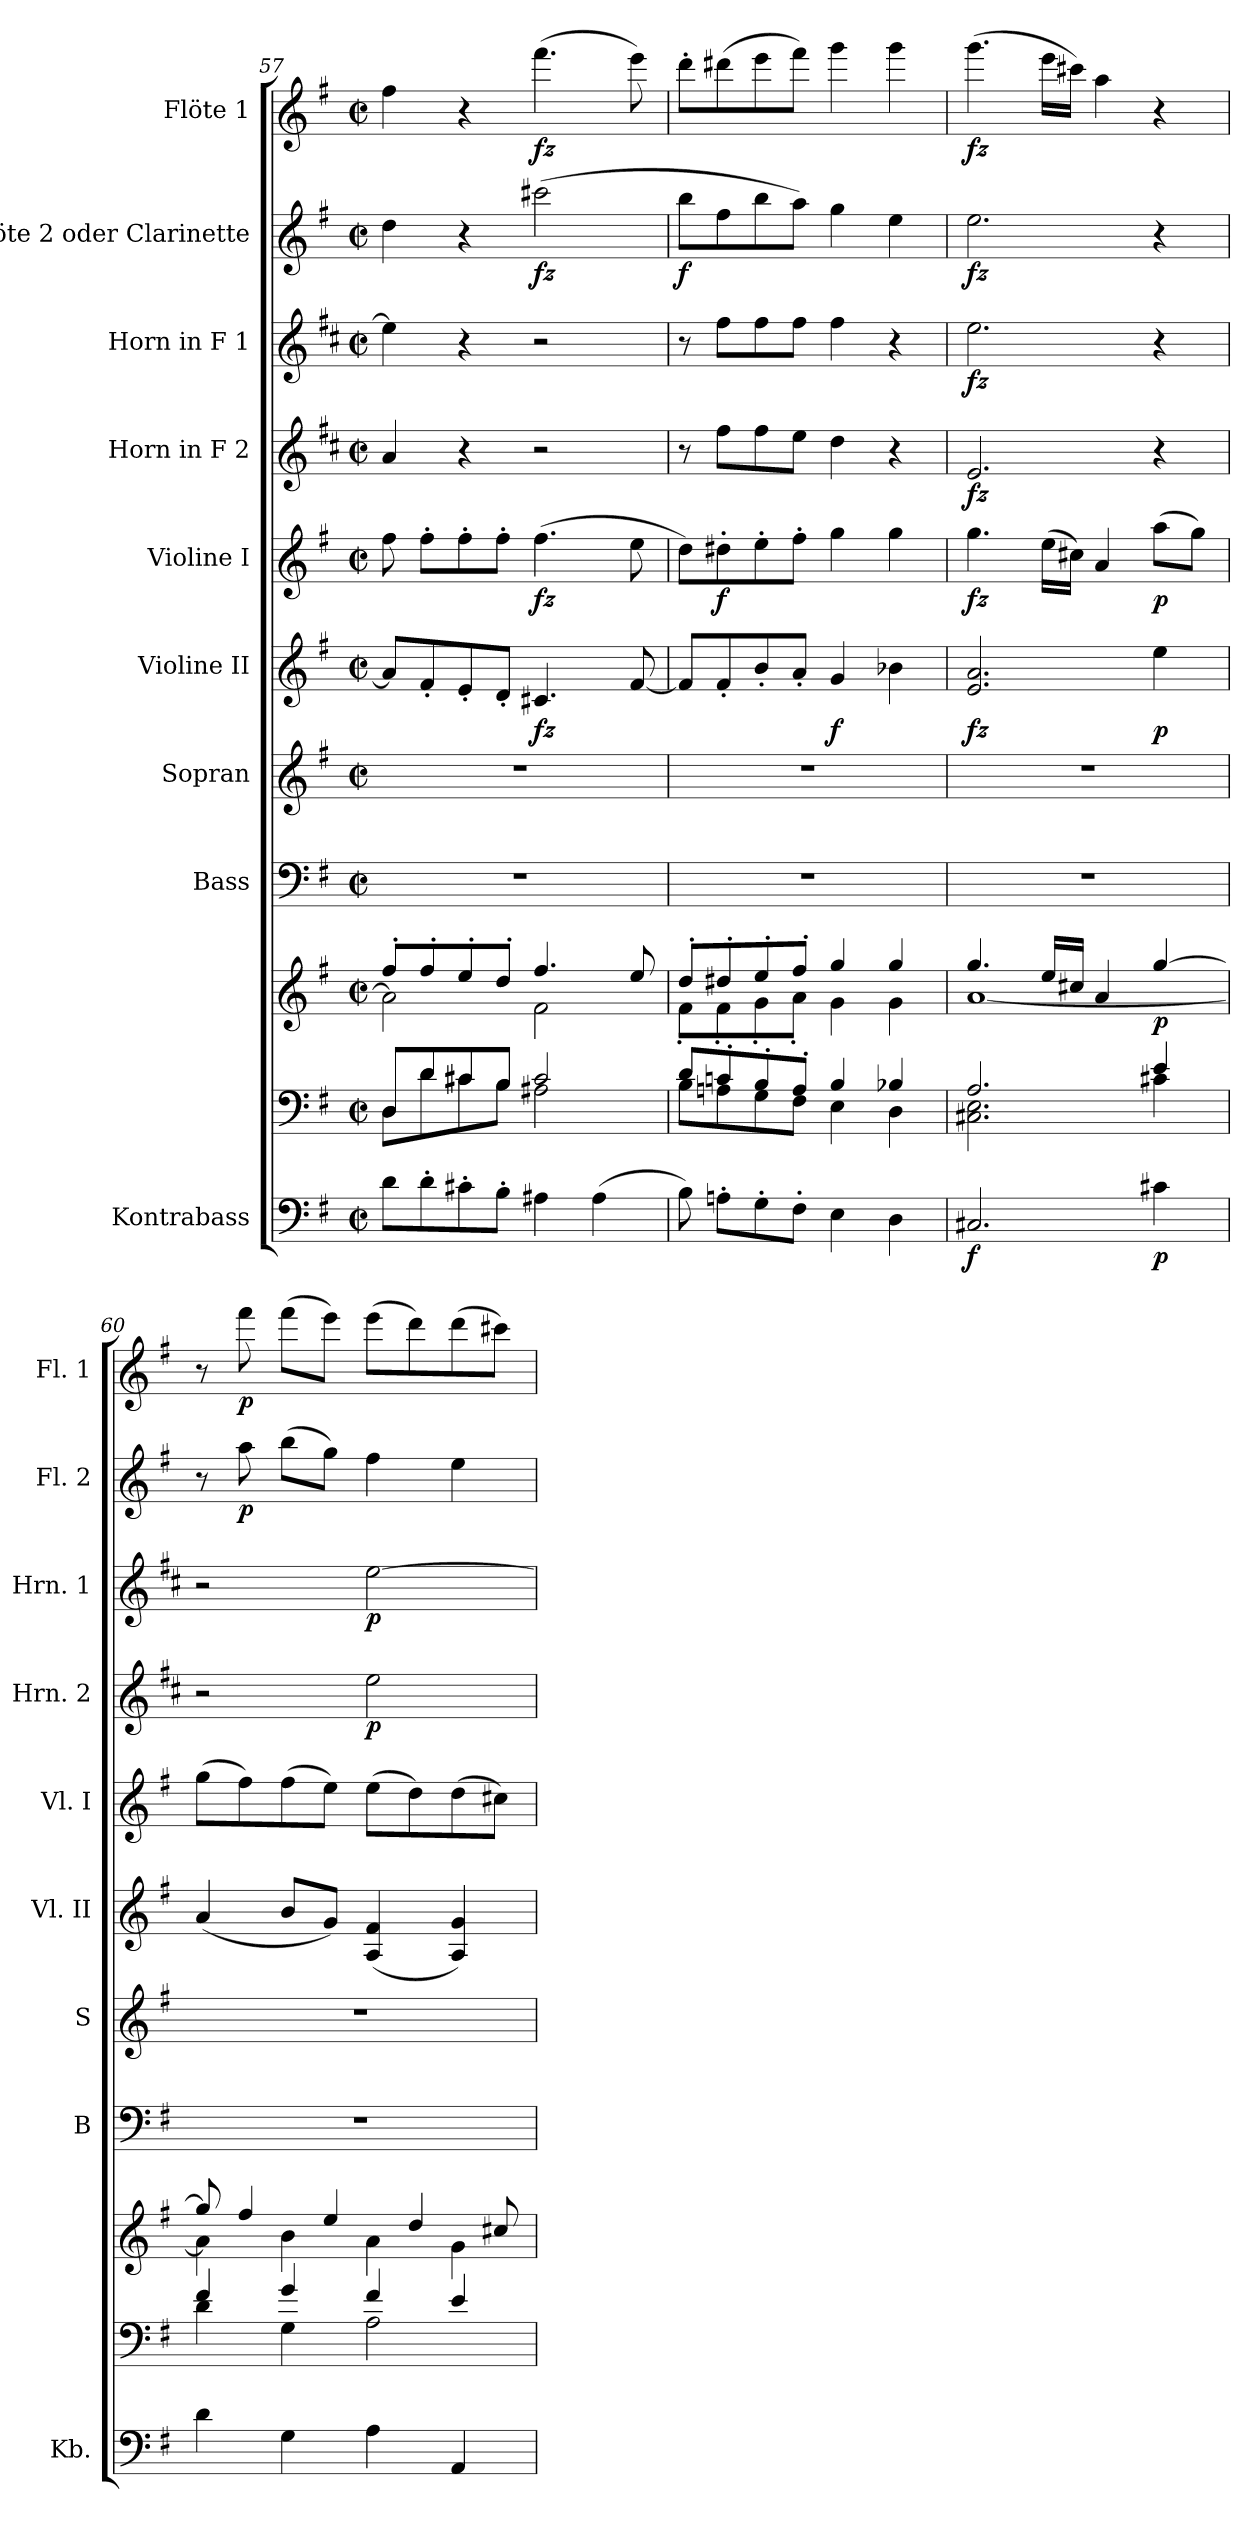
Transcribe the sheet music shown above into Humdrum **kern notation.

**kern	**dynam	**kern	**kern	**dynam	**kern	**kern	**kern	**dynam	**kern	**dynam	**kern	**dynam	**kern	**dynam	**kern	**dynam	**kern	**dynam
*part10	*part10	*part9	*part9	*part9	*part8	*part7	*part6	*part6	*part5	*part5	*part4	*part4	*part3	*part3	*part2	*part2	*part1	*part1
*staff11	*staff11	*staff10	*staff9	*staff9/10	*staff8	*staff7	*staff6	*staff6	*staff5	*staff5	*staff4	*staff4	*staff3	*staff3	*staff2	*staff2	*staff1	*staff1
*I"Kontrabass	*	*	*	*	*I"Bass	*I"Sopran	*I"Violine II	*	*I"Violine I	*	*I"Horn in F 2	*	*I"Horn in F 1	*	*I"Flöte 2 oder Clarinette	*	*I"Flöte 1	*
*I'Kb.	*	*	*	*	*I'B	*I'S	*I'Vl. II	*	*I'Vl. I	*	*I'Hrn. 2	*	*I'Hrn. 1	*	*I'Fl. 2	*	*I'Fl. 1	*
*clefF4	*	*clefF4	*clefG2	*	*clefF4	*clefG2	*clefG2	*	*clefG2	*	*clefG2	*	*clefG2	*	*clefG2	*	*clefG2	*
*ITrd7c12	*	*	*	*	*	*	*	*	*	*	*ITrd4c7	*	*ITrd4c7	*	*	*	*	*
*k[f#]	*	*k[f#]	*k[f#]	*	*k[f#]	*k[f#]	*k[f#]	*	*k[f#]	*	*k[f#]	*	*k[f#]	*	*k[f#]	*	*k[f#]	*
*G:	*	*G:	*G:	*	*G:	*G:	*G:	*	*G:	*	*G:	*	*G:	*	*G:	*	*G:	*
*M2/2	*	*M2/2	*M2/2	*	*M2/2	*M2/2	*M2/2	*	*M2/2	*	*M2/2	*	*M2/2	*	*M2/2	*	*M2/2	*
*met(c|)	*	*met(c|)	*met(c|)	*	*met(c|)	*met(c|)	*met(c|)	*	*met(c|)	*	*met(c|)	*	*met(c|)	*	*met(c|)	*	*met(c|)	*
=57	=57	=57	=57	=57	=57	=57	=57	=57	=57	=57	=57	=57	=57	=57	=57	=57	=57	=57
*	*	*^	*^	*	*	*	*	*	*	*	*	*	*	*	*	*	*	*
8D\L	.	8D/L	8D\L	8ff#'</L	2a\]	.	1r	1r	8a/L]	.	8ff#\	.	4d/	.	4a\]	.	4dd\	.	4ff#\	.
8D'>\	.	8d/	8d\	8ff#'</	.	.	.	.	8f#'</	.	8ff#'>\L	.	.	.	.	.	.	.	.	.
8C#X'>\	.	8c#X/	8c#X\	8ee'</	.	.	.	.	8e'</	.	8ff#'>\	.	4r	.	4r	.	4r	.	4r	.
8BB'>\J	.	8B/J	8B\J	8dd'</J	.	.	.	.	8d'</J	.	8ff#'>\J	.	.	.	.	.	.	.	.	.
!	!	!	!	!	!	!	!	!	!	!LO:DY:b	!	!LO:DY:b	!	!	!	!	!	!LO:DY:b	!	!LO:DY:b
4AA#X\	.	2c#/	2A#X\	4.ff#/	2f#\	.	.	.	4.c#X/	fz	(>4.ff#\	fz	2r	.	2r	.	(>2ccc#X\	fz	(>4.fff#\	fz
(>4AA#\	.	.	.	.	.	.	.	.	.	.	.	.	.	.	.	.	.	.	.	.
.	.	.	.	8ee/	.	.	.	.	[8f#/	.	8ee\	.	.	.	.	.	.	.	8eee\)	.
=58	=58	=58	=58	=58	=58	=58	=58	=58	=58	=58	=58	=58	=58	=58	=58	=58	=58	=58	=58	=58
!	!	!	!	!	!	!	!	!	!	!	!	!	!	!	!	!	!	!LO:DY:b	!	!
8BB\)	.	8d/L	8B\L	8dd'</L	8f#'>\L	.	1r	1r	8f#/L]	.	8dd\L)	.	8r	.	8r	.	8bb\L	f	8ddd'>\L	.
!	!	!	!	!	!	!	!	!	!	!	!	!LO:DY:b	!	!	!	!	!	!	!	!
8AAn'>\L	.	8cn'>/	8An\	8dd#X'</	8f#'>\	.	.	.	8f#'</	.	8dd#X'>\	f	8b\L	.	8b\L	.	8ff#\	.	(>8ddd#X\	.
8GG'>\	.	8B'>/	8G\	8ee'</	8g'>\	.	.	.	8b'</	.	8ee'>\	.	8b\	.	8b\	.	8bb\	.	8eee\	.
8FF#'>\J	.	8A'>/J	8F#\J	8ff#'</J	8a'>\J	.	.	.	8a'</J	.	8ff#'>\J	.	8a\J	.	8b\J	.	8aa\J)	.	8fff#\J)	.
!	!	!	!	!	!	!	!	!	!	!LO:DY:b	!	!	!	!	!	!	!	!	!	!
4EE\	.	4B/	4E\	4gg/	4g\	.	.	.	4g/	f	4gg\	.	4g\	.	4b\	.	4gg\	.	4ggg\	.
4DD\	.	4B-X/	4D\	4gg/	4g\	.	.	.	4b-X\	.	4gg\	.	4r	.	4r	.	4ee\	.	4ggg\	.
=59	=59	=59	=59	=59	=59	=59	=59	=59	=59	=59	=59	=59	=59	=59	=59	=59	=59	=59	=59	=59
!	!LO:DY:b	!	!	!	!	!	!	!	!	!LO:DY:b	!	!LO:DY:b	!	!LO:DY:b	!	!LO:DY:b	!	!LO:DY:b	!	!LO:DY:b
2.CC#X/	f	2.A/	2.C#X\ 2.E\	4.gg/	[<1a	.	1r	1r	2.e/ 2.a/	fz	4.gg\	fz	2.A/	fz	2.a\	fz	2.ee\	fz	(>4.ggg\	fz
.	.	.	.	16ee/LL	.	.	.	.	.	.	(>16ee\LL	.	.	.	.	.	.	.	16eee\LL	.
.	.	.	.	16cc#X/JJ	.	.	.	.	.	.	16cc#X\JJ)	.	.	.	.	.	.	.	16ccc#X\JJ)	.
.	.	.	.	4a/	.	.	.	.	.	.	4a/	.	.	.	.	.	.	.	4aa\	.
!	!LO:DY:b	!	!	!	!	!LO:DY:b	!	!	!	!LO:DY:b	!	!LO:DY:b	!	!	!	!	!	!	!	!
4C#X\	p	4e/	4c#X\	[>4gg/	.	p	.	.	4ee\	p	(>8aa\L	p	4r	.	4r	.	4r	.	4r	.
.	.	.	.	.	.	.	.	.	.	.	8gg\J)	.	.	.	.	.	.	.	.	.
=60	=60	=60	=60	=60	=60	=60	=60	=60	=60	=60	=60	=60	=60	=60	=60	=60	=60	=60	=60	=60
4D\	.	4f#/	4d\	8gg/]	4a\]	.	1r	1r	(<4a/	.	(>8gg\L	.	2r	.	2r	.	8r	.	8r	.
!	!	!	!	!	!	!	!	!	!	!	!	!	!	!	!	!	!	!LO:DY:b	!	!LO:DY:b
.	.	.	.	4ff#/	.	.	.	.	.	.	8ff#\)	.	.	.	.	.	8aa\	p	8fff#\	p
4GG\	.	4g/	4G\	.	4b\	.	.	.	8b/L	.	(>8ff#\	.	.	.	.	.	(>8bb\L	.	(>8fff#\L	.
.	.	.	.	4ee/	.	.	.	.	8g/J)	.	8ee\J)	.	.	.	.	.	8gg\J)	.	8eee\J)	.
!	!	!	!	!	!	!	!	!	!	!	!	!	!	!LO:DY:b	!	!LO:DY:b	!	!	!	!
4AA\	.	4f#/	2A\	.	4a\	.	.	.	(4A/ 4f#/	.	(>8ee\L	.	2a\	p	[2a\	p	4ff#\	.	(>8eee\L	.
.	.	.	.	4dd/	.	.	.	.	.	.	8dd\)	.	.	.	.	.	.	.	8ddd\)	.
4AAA/	.	4e/	.	.	4g\	.	.	.	4A/ 4g/)	.	(>8dd\	.	.	.	.	.	4ee\	.	(>8ddd\	.
.	.	.	.	8cc#X/	.	.	.	.	.	.	8cc#X\J)	.	.	.	.	.	.	.	8ccc#X\J)	.
*	*	*v	*v	*	*	*	*	*	*	*	*	*	*	*	*	*	*	*	*	*
*	*	*	*v	*v	*	*	*	*	*	*	*	*	*	*	*	*	*	*	*
=	=	=	=	=	=	=	=	=	=	=	=	=	=	=	=	=	=	=
*-	*-	*-	*-	*-	*-	*-	*-	*-	*-	*-	*-	*-	*-	*-	*-	*-	*-	*-
